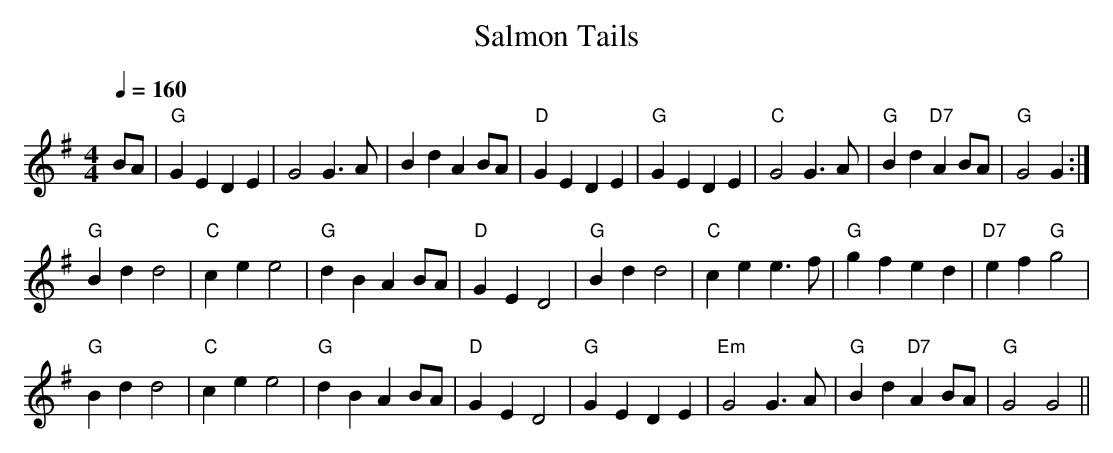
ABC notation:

X:1
T:Salmon Tails
M:4/4
L:1/4
Q:160
K:G
B/A/ | "G"GE DE|G2 G3/2A/2| Bd AB/2A/2|"D"GE DE|"G"GE DE|"C" G2 G3/2A/2|\
"G"Bd "D7"AB/2A/2|"G"G2 G :|
"G"Bd d2|"C"ce e2|"G"dB AB/2A/2|"D"GE D2|"G"Bd d2|"C"ce e3/2f/2|"G"gf ed\
|"D7"ef "G"g2|
"G"Bd d2|"C"ce e2|"G"dB AB/2A/2|"D"GE D2|"G"GE DE|"Em" G2 G3/2A/2|\
"G"Bd "D7"AB/2A/2|"G"G2 G2||
